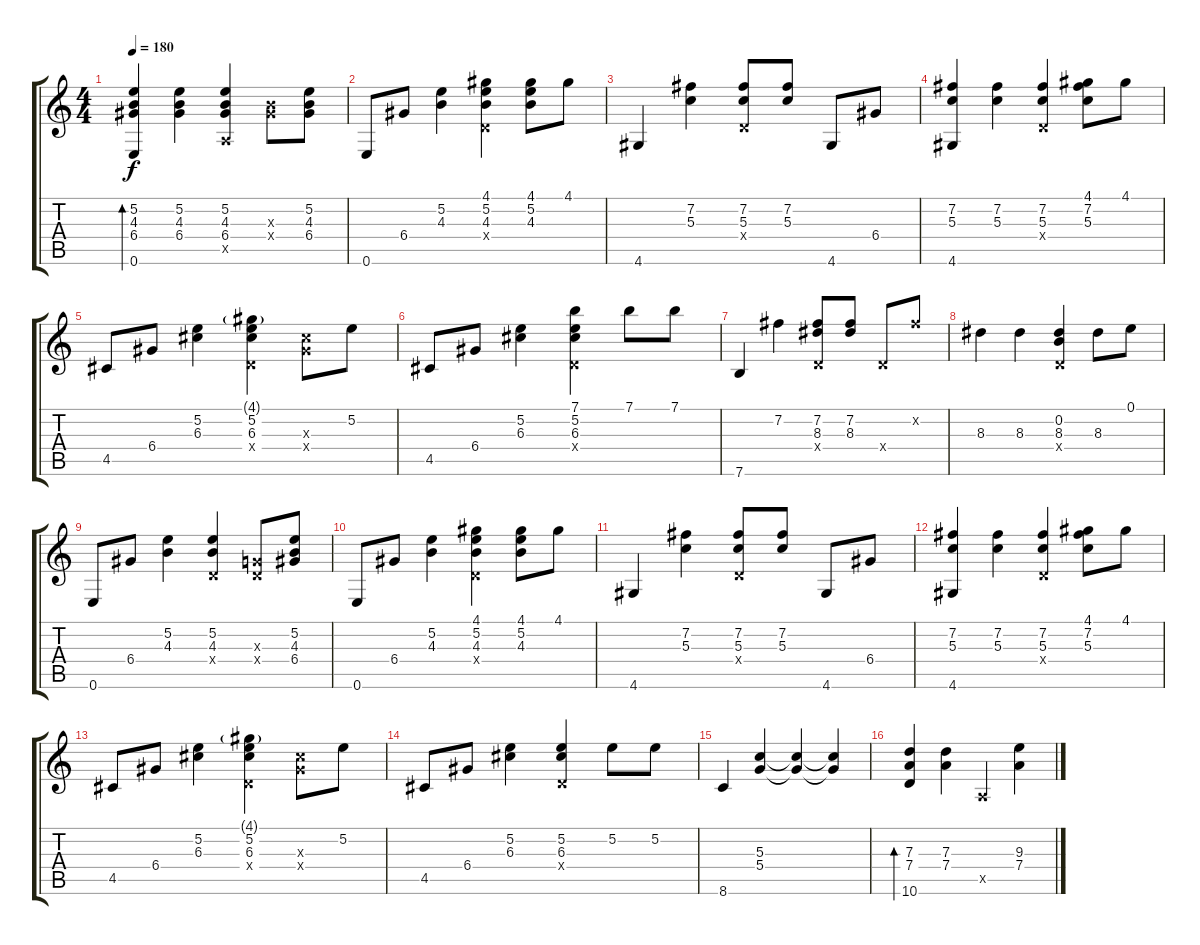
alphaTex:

\track "" {instrument acousticguitarsteel}
\staff {score tabs}
\tuning (E4 B3 G3 D3 A2 E2) {hide}
\ts (4 4)
\tempo 180
\clef g2
\ks c
(5.2 4.3 6.4 0.6).4{bd 480 dy f} (5.2 4.3 6.4).4 (5.2 4.3 6.4 0.5{x}).4 (4.3{x} 6.4{x}).8 (5.2 4.3 6.4).8 |
0.6.8 6.4.8 (5.2 4.3).4 (4.1 5.2 4.3 0.4{x}).4 (4.1 5.2 4.3).8 4.1.8 |
4.6.4 (7.2 5.3).4 (7.2 5.3 0.4{x}).8 (7.2 5.3).8 4.6.8 6.4.8 |
(7.2 5.3 4.6).4 (7.2 5.3).4 (7.2 5.3 0.4{x}).4 (4.1 7.2 5.3).8 4.1.8 |
4.5.8 6.4.8 (5.2 6.3).4 (4.1{g} 5.2 6.3 0.4{x}).4 (6.3{x} 6.4{x}).8 5.2.8 |
4.5.8 6.4.8 (5.2 6.3).4 (7.1 5.2 6.3 0.4{x}).4 7.1.8 7.1.8 |
7.6.4 7.2.4 (7.2 8.3 0.4{x}).8 (7.2 8.3).8 0.4{x}.8 7.2{x}.8 |
8.3.4 8.3.4 (0.2 8.3 0.4{x}).4 8.3.8 0.1.8 |
0.6.8 6.4.8 (5.2 4.3).4 (5.2 4.3 0.4{x}).4 (0.3{x} 0.4{x}).8 (5.2 4.3 6.4).8 |
0.6.8 6.4.8 (5.2 4.3).4 (4.1 5.2 4.3 0.4{x}).4 (4.1 5.2 4.3).8 4.1.8 |
4.6.4 (7.2 5.3).4 (7.2 5.3 0.4{x}).8 (7.2 5.3).8 4.6.8 6.4.8 |
(7.2 5.3 4.6).4 (7.2 5.3).4 (7.2 5.3 0.4{x}).4 (4.1 7.2 5.3).8 4.1.8 |
4.5.8 6.4.8 (5.2 6.3).4 (4.1{g} 5.2 6.3 0.4{x}).4 (6.3{x} 6.4{x}).8 5.2.8 |
4.5.8 6.4.8 (5.2 6.3).4 (5.2 6.3 0.4{x}).4 5.2.8 5.2.8 |
8.6.4 (5.3 5.4).4 (5.3{t} 5.4{t}).4 (5.3{t} 5.4{t}).4 |
(7.3 7.4 10.6).4{bd 480} (7.3 7.4).4 0.5{x}.4 (9.3 7.4).4
